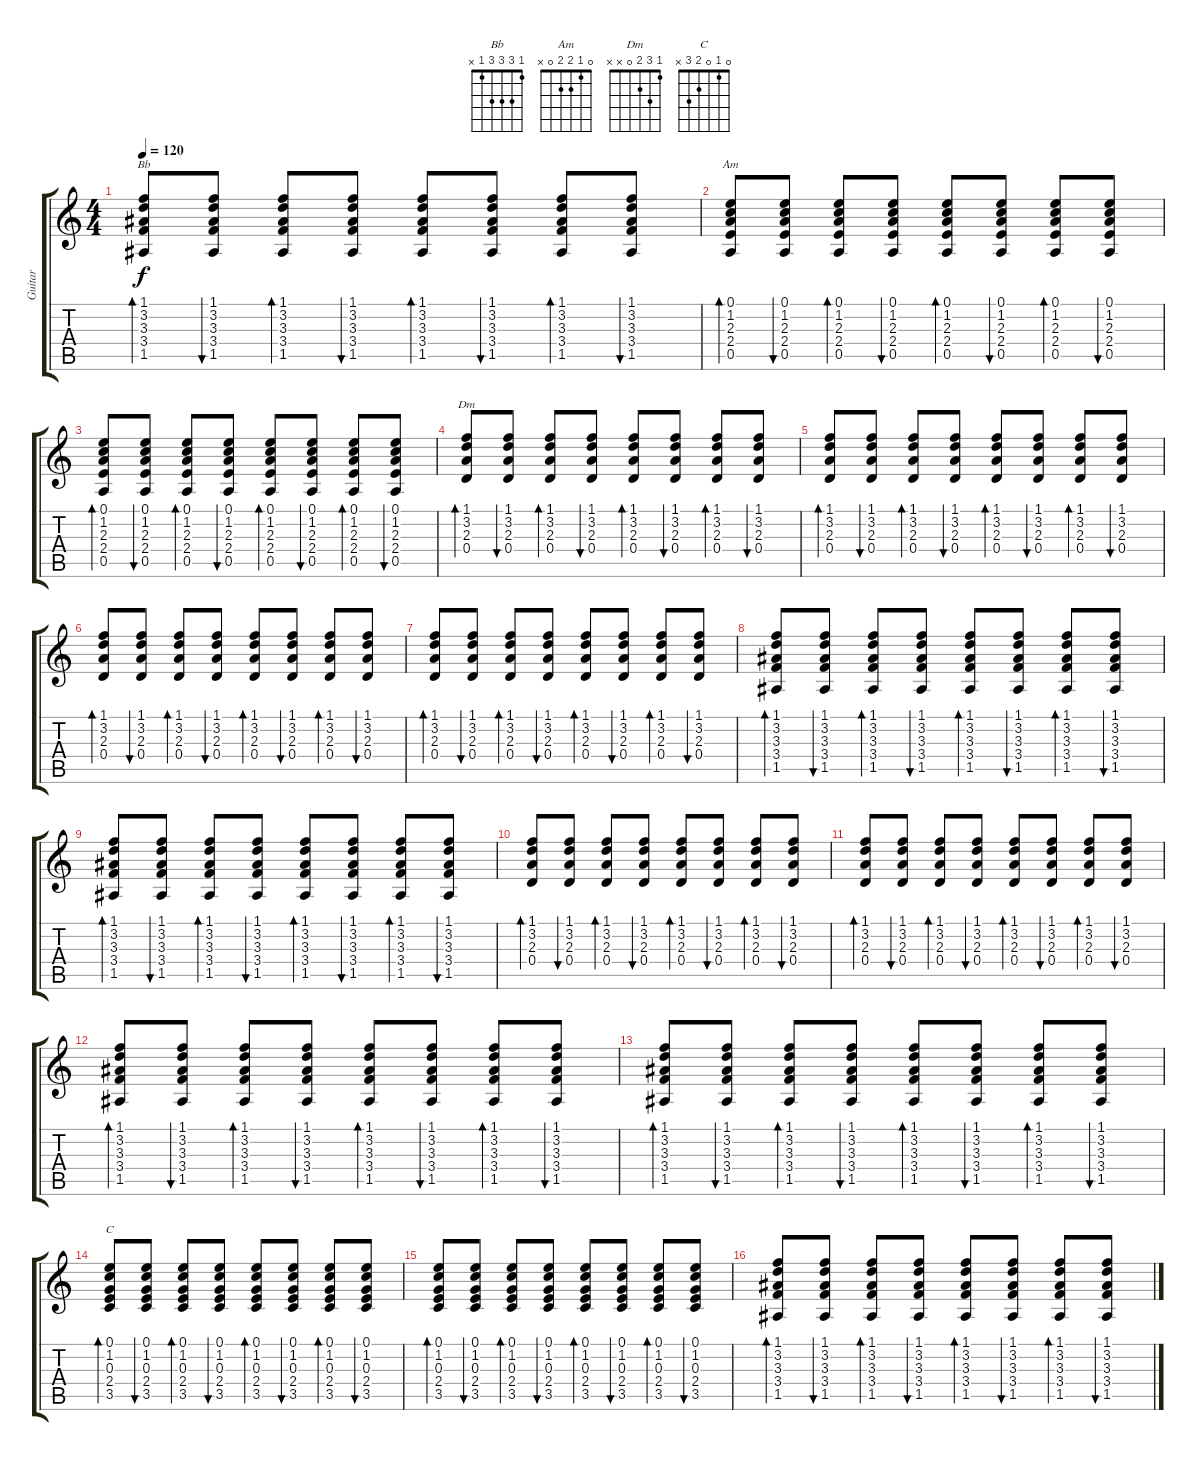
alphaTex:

\track ("Guitar" "Guitar") {instrument acousticguitarnylon}
\staff {score tabs}
\tuning (E4 B3 G3 D3 A2 E2) {hide}
\chord ("Bb" 1 3 3 3 1 x)
\chord ("Am" 0 1 2 2 0 x)
\chord ("Dm" 1 3 2 0 x x)
\chord ("C" 0 1 0 2 3 x)
\ts (4 4)
\tempo 120
\clef g2
\ks c
(1.1 3.2 3.3 3.4 1.5).8{bd 60 ch "Bb" dy f} (1.1 3.2 3.3 3.4 1.5).8{bu 60} (1.1 3.2 3.3 3.4 1.5).8{bd 60} (1.1 3.2 3.3 3.4 1.5).8{bu 60} (1.1 3.2 3.3 3.4 1.5).8{bd 60} (1.1 3.2 3.3 3.4 1.5).8{bu 60} (1.1 3.2 3.3 3.4 1.5).8{bd 60} (1.1 3.2 3.3 3.4 1.5).8{bu 60} |
(0.1 1.2 2.3 2.4 0.5).8{bd 60 ch "Am"} (0.1 1.2 2.3 2.4 0.5).8{bu 60} (0.1 1.2 2.3 2.4 0.5).8{bd 60} (0.1 1.2 2.3 2.4 0.5).8{bu 60} (0.1 1.2 2.3 2.4 0.5).8{bd 60} (0.1 1.2 2.3 2.4 0.5).8{bu 60} (0.1 1.2 2.3 2.4 0.5).8{bd 60} (0.1 1.2 2.3 2.4 0.5).8{bu 60} |
(0.1 1.2 2.3 2.4 0.5).8{bd 60} (0.1 1.2 2.3 2.4 0.5).8{bu 60} (0.1 1.2 2.3 2.4 0.5).8{bd 60} (0.1 1.2 2.3 2.4 0.5).8{bu 60} (0.1 1.2 2.3 2.4 0.5).8{bd 60} (0.1 1.2 2.3 2.4 0.5).8{bu 60} (0.1 1.2 2.3 2.4 0.5).8{bd 60} (0.1 1.2 2.3 2.4 0.5).8{bu 60} |
(1.1 3.2 2.3 0.4).8{bd 60 ch "Dm"} (1.1 3.2 2.3 0.4).8{bu 60} (1.1 3.2 2.3 0.4).8{bd 60} (1.1 3.2 2.3 0.4).8{bu 60} (1.1 3.2 2.3 0.4).8{bd 60} (1.1 3.2 2.3 0.4).8{bu 60} (1.1 3.2 2.3 0.4).8{bd 60} (1.1 3.2 2.3 0.4).8{bu 60} |
(1.1 3.2 2.3 0.4).8{bd 60} (1.1 3.2 2.3 0.4).8{bu 60} (1.1 3.2 2.3 0.4).8{bd 60} (1.1 3.2 2.3 0.4).8{bu 60} (1.1 3.2 2.3 0.4).8{bd 60} (1.1 3.2 2.3 0.4).8{bu 60} (1.1 3.2 2.3 0.4).8{bd 60} (1.1 3.2 2.3 0.4).8{bu 60} |
(1.1 3.2 2.3 0.4).8{bd 60} (1.1 3.2 2.3 0.4).8{bu 60} (1.1 3.2 2.3 0.4).8{bd 60} (1.1 3.2 2.3 0.4).8{bu 60} (1.1 3.2 2.3 0.4).8{bd 60} (1.1 3.2 2.3 0.4).8{bu 60} (1.1 3.2 2.3 0.4).8{bd 60} (1.1 3.2 2.3 0.4).8{bu 60} |
(1.1 3.2 2.3 0.4).8{bd 60} (1.1 3.2 2.3 0.4).8{bu 60} (1.1 3.2 2.3 0.4).8{bd 60} (1.1 3.2 2.3 0.4).8{bu 60} (1.1 3.2 2.3 0.4).8{bd 60} (1.1 3.2 2.3 0.4).8{bu 60} (1.1 3.2 2.3 0.4).8{bd 60} (1.1 3.2 2.3 0.4).8{bu 60} |
(1.1 3.2 3.3 3.4 1.5).8{bd 60} (1.1 3.2 3.3 3.4 1.5).8{bu 60} (1.1 3.2 3.3 3.4 1.5).8{bd 60} (1.1 3.2 3.3 3.4 1.5).8{bu 60} (1.1 3.2 3.3 3.4 1.5).8{bd 60} (1.1 3.2 3.3 3.4 1.5).8{bu 60} (1.1 3.2 3.3 3.4 1.5).8{bd 60} (1.1 3.2 3.3 3.4 1.5).8{bu 60} |
(1.1 3.2 3.3 3.4 1.5).8{bd 60} (1.1 3.2 3.3 3.4 1.5).8{bu 60} (1.1 3.2 3.3 3.4 1.5).8{bd 60} (1.1 3.2 3.3 3.4 1.5).8{bu 60} (1.1 3.2 3.3 3.4 1.5).8{bd 60} (1.1 3.2 3.3 3.4 1.5).8{bu 60} (1.1 3.2 3.3 3.4 1.5).8{bd 60} (1.1 3.2 3.3 3.4 1.5).8{bu 60} |
(1.1 3.2 2.3 0.4).8{bd 60} (1.1 3.2 2.3 0.4).8{bu 60} (1.1 3.2 2.3 0.4).8{bd 60} (1.1 3.2 2.3 0.4).8{bu 60} (1.1 3.2 2.3 0.4).8{bd 60} (1.1 3.2 2.3 0.4).8{bu 60} (1.1 3.2 2.3 0.4).8{bd 60} (1.1 3.2 2.3 0.4).8{bu 60} |
(1.1 3.2 2.3 0.4).8{bd 60} (1.1 3.2 2.3 0.4).8{bu 60} (1.1 3.2 2.3 0.4).8{bd 60} (1.1 3.2 2.3 0.4).8{bu 60} (1.1 3.2 2.3 0.4).8{bd 60} (1.1 3.2 2.3 0.4).8{bu 60} (1.1 3.2 2.3 0.4).8{bd 60} (1.1 3.2 2.3 0.4).8{bu 60} |
(1.1 3.2 3.3 3.4 1.5).8{bd 60} (1.1 3.2 3.3 3.4 1.5).8{bu 60} (1.1 3.2 3.3 3.4 1.5).8{bd 60} (1.1 3.2 3.3 3.4 1.5).8{bu 60} (1.1 3.2 3.3 3.4 1.5).8{bd 60} (1.1 3.2 3.3 3.4 1.5).8{bu 60} (1.1 3.2 3.3 3.4 1.5).8{bd 60} (1.1 3.2 3.3 3.4 1.5).8{bu 60} |
(1.1 3.2 3.3 3.4 1.5).8{bd 60} (1.1 3.2 3.3 3.4 1.5).8{bu 60} (1.1 3.2 3.3 3.4 1.5).8{bd 60} (1.1 3.2 3.3 3.4 1.5).8{bu 60} (1.1 3.2 3.3 3.4 1.5).8{bd 60} (1.1 3.2 3.3 3.4 1.5).8{bu 60} (1.1 3.2 3.3 3.4 1.5).8{bd 60} (1.1 3.2 3.3 3.4 1.5).8{bu 60} |
(0.1 1.2 0.3 2.4 3.5).8{bd 60 ch "C"} (0.1 1.2 0.3 2.4 3.5).8{bu 60} (0.1 1.2 0.3 2.4 3.5).8{bd 60} (0.1 1.2 0.3 2.4 3.5).8{bu 60} (0.1 1.2 0.3 2.4 3.5).8{bd 60} (0.1 1.2 0.3 2.4 3.5).8{bu 60} (0.1 1.2 0.3 2.4 3.5).8{bd 60} (0.1 1.2 0.3 2.4 3.5).8{bu 60} |
(0.1 1.2 0.3 2.4 3.5).8{bd 60} (0.1 1.2 0.3 2.4 3.5).8{bu 60} (0.1 1.2 0.3 2.4 3.5).8{bd 60} (0.1 1.2 0.3 2.4 3.5).8{bu 60} (0.1 1.2 0.3 2.4 3.5).8{bd 60} (0.1 1.2 0.3 2.4 3.5).8{bu 60} (0.1 1.2 0.3 2.4 3.5).8{bd 60} (0.1 1.2 0.3 2.4 3.5).8{bu 60} |
(1.1 3.2 3.3 3.4 1.5).8{bd 60} (1.1 3.2 3.3 3.4 1.5).8{bu 60} (1.1 3.2 3.3 3.4 1.5).8{bd 60} (1.1 3.2 3.3 3.4 1.5).8{bu 60} (1.1 3.2 3.3 3.4 1.5).8{bd 60} (1.1 3.2 3.3 3.4 1.5).8{bu 60} (1.1 3.2 3.3 3.4 1.5).8{bd 60} (1.1 3.2 3.3 3.4 1.5).8{bu 60}
